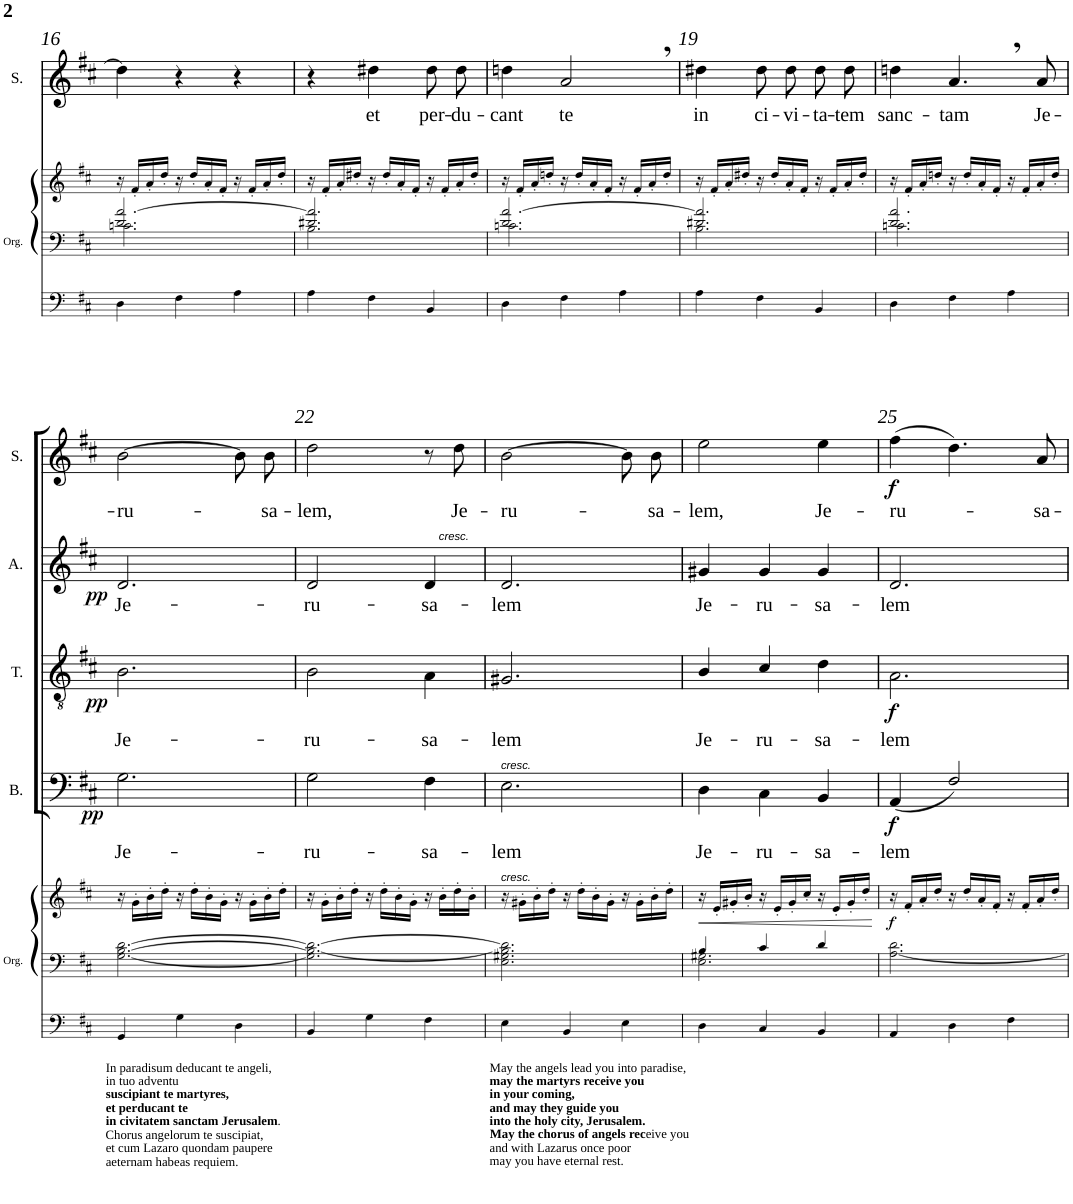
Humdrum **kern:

**kern	**kern	**kern	**dynam	**kern	**text	**dynam	**kern	**text	**dynam	**kern	**text	**dynam	**kern	**text	**dynam
*part5	*part5	*part5	*part5	*part4	*part4	*part4	*part3	*part3	*part3	*part2	*part2	*part2	*part1	*part1	*part1
*staff7	*staff6	*staff5	*staff5/6/7	*staff4	*staff4	*staff4	*staff3	*staff3	*staff3	*staff2	*staff2	*staff2	*staff1	*staff1	*staff1
*I"Organ	*	*	*	*I"Bass	*	*	*I"Tenor	*	*	*I"Alto	*	*	*I"Soprano	*	*
*I'Org.	*	*	*	*I'B.	*	*	*I'T.	*	*	*I'A.	*	*	*I'S.	*	*
!!LO:PB:g=z
*clefF4	*clefF4	*clefG2	*	*clefF4	*	*	*clefGv2	*	*	*clefG2	*	*	*clefG2	*	*
*k[f#c#]	*k[f#c#]	*k[f#c#]	*	*k[f#c#]	*	*	*k[f#c#]	*	*	*k[f#c#]	*	*	*k[f#c#]	*	*
*D:	*D:	*D:	*	*D:	*	*	*D:	*	*	*D:	*	*	*D:	*	*
*M3/4	*M3/4	*M3/4	*	*M3/4	*	*	*M3/4	*	*	*M3/4	*	*	*M3/4	*	*
=16	=16	=16	=16	=16	=16	=16	=16	=16	=16	=16	=16	=16	=16	=16	=16
*	*^	*	*	*	*	*	*	*	*	*	*	*	*	*	*
4D\	2.d/ [>2.a/	2.cn\	16r	.	2.r	.	.	2.r	.	.	2.r	.	.	4dd\]	.	.
.	.	.	16f#'/LL	.	.	.	.	.	.	.	.	.	.	.	.	.
.	.	.	16a'/	.	.	.	.	.	.	.	.	.	.	.	.	.
.	.	.	16dd'/JJ	.	.	.	.	.	.	.	.	.	.	.	.	.
4F#\	.	.	16r	.	.	.	.	.	.	.	.	.	.	4r	.	.
.	.	.	16dd'/LL	.	.	.	.	.	.	.	.	.	.	.	.	.
.	.	.	16a'/	.	.	.	.	.	.	.	.	.	.	.	.	.
.	.	.	16f#'/JJ	.	.	.	.	.	.	.	.	.	.	.	.	.
4A\	.	.	16r	.	.	.	.	.	.	.	.	.	.	4r	.	.
.	.	.	16f#'/LL	.	.	.	.	.	.	.	.	.	.	.	.	.
.	.	.	16a'/	.	.	.	.	.	.	.	.	.	.	.	.	.
.	.	.	16dd'/JJ	.	.	.	.	.	.	.	.	.	.	.	.	.
=17	=17	=17	=17	=17	=17	=17	=17	=17	=17	=17	=17	=17	=17	=17	=17	=17
4A\	2.d#X/ 2.a/]	2.B\	16r	.	2.r	.	.	2.r	.	.	2.r	.	.	4r	.	.
.	.	.	16f#'/LL	.	.	.	.	.	.	.	.	.	.	.	.	.
.	.	.	16a'/	.	.	.	.	.	.	.	.	.	.	.	.	.
.	.	.	16dd#X'/JJ	.	.	.	.	.	.	.	.	.	.	.	.	.
!	!	!	!	!	!	!	!	!	!	!	!	!	!	!	!LO:LY:b	!
4F#\	.	.	16r	.	.	.	.	.	.	.	.	.	.	4dd#X\	et	.
.	.	.	16dd#'/LL	.	.	.	.	.	.	.	.	.	.	.	.	.
.	.	.	16a'/	.	.	.	.	.	.	.	.	.	.	.	.	.
.	.	.	16f#'/JJ	.	.	.	.	.	.	.	.	.	.	.	.	.
!	!	!	!	!	!	!	!	!	!	!	!	!	!	!	!LO:LY:b	!
4BB/	.	.	16r	.	.	.	.	.	.	.	.	.	.	8dd#\L	per-	.
.	.	.	16f#'/LL	.	.	.	.	.	.	.	.	.	.	.	.	.
!	!	!	!	!	!	!	!	!	!	!	!	!	!	!	!LO:LY:b	!
.	.	.	16a'/	.	.	.	.	.	.	.	.	.	.	8dd#\J	-du-	.
.	.	.	16dd#'/JJ	.	.	.	.	.	.	.	.	.	.	.	.	.
=18	=18	=18	=18	=18	=18	=18	=18	=18	=18	=18	=18	=18	=18	=18	=18	=18
!	!	!	!	!	!	!	!	!	!	!	!	!	!	!	!LO:LY:b	!
4D\	2.d/ [>2.a/	2.cn\	16r	.	2.r	.	.	2.r	.	.	2.r	.	.	4ddn\	-cant	.
.	.	.	16f#'/LL	.	.	.	.	.	.	.	.	.	.	.	.	.
.	.	.	16a'/	.	.	.	.	.	.	.	.	.	.	.	.	.
.	.	.	16ddn'/JJ	.	.	.	.	.	.	.	.	.	.	.	.	.
!	!	!	!	!	!	!	!	!	!	!	!	!	!	!	!LO:LY:b	!
4F#\	.	.	16r	.	.	.	.	.	.	.	.	.	.	2a,</	te	.
.	.	.	16dd'/LL	.	.	.	.	.	.	.	.	.	.	.	.	.
.	.	.	16a'/	.	.	.	.	.	.	.	.	.	.	.	.	.
.	.	.	16f#'/JJ	.	.	.	.	.	.	.	.	.	.	.	.	.
4A\	.	.	16r	.	.	.	.	.	.	.	.	.	.	.	.	.
.	.	.	16f#'/LL	.	.	.	.	.	.	.	.	.	.	.	.	.
.	.	.	16a'/	.	.	.	.	.	.	.	.	.	.	.	.	.
.	.	.	16dd'/JJ	.	.	.	.	.	.	.	.	.	.	.	.	.
=19	=19	=19	=19	=19	=19	=19	=19	=19	=19	=19	=19	=19	=19	=19	=19	=19
!	!	!	!	!	!	!	!	!	!	!	!	!	!	!	!LO:LY:b	!
4A\	2.d#X/ 2.a/]	2.B\	16r	.	2.r	.	.	2.r	.	.	2.r	.	.	4dd#X\	in	.
.	.	.	16f#'/LL	.	.	.	.	.	.	.	.	.	.	.	.	.
.	.	.	16a'/	.	.	.	.	.	.	.	.	.	.	.	.	.
.	.	.	16dd#X'/JJ	.	.	.	.	.	.	.	.	.	.	.	.	.
!	!	!	!	!	!	!	!	!	!	!	!	!	!	!	!LO:LY:b	!
4F#\	.	.	16r	.	.	.	.	.	.	.	.	.	.	8dd#\L	ci-	.
.	.	.	16dd#'/LL	.	.	.	.	.	.	.	.	.	.	.	.	.
!	!	!	!	!	!	!	!	!	!	!	!	!	!	!	!LO:LY:b	!
.	.	.	16a'/	.	.	.	.	.	.	.	.	.	.	8dd#\J	-vi-	.
.	.	.	16f#'/JJ	.	.	.	.	.	.	.	.	.	.	.	.	.
!	!	!	!	!	!	!	!	!	!	!	!	!	!	!	!LO:LY:b	!
4BB/	.	.	16r	.	.	.	.	.	.	.	.	.	.	8dd#\L	-ta-	.
.	.	.	16f#'/LL	.	.	.	.	.	.	.	.	.	.	.	.	.
!	!	!	!	!	!	!	!	!	!	!	!	!	!	!	!LO:LY:b	!
.	.	.	16a'/	.	.	.	.	.	.	.	.	.	.	8dd#\J	-tem	.
.	.	.	16dd#'/JJ	.	.	.	.	.	.	.	.	.	.	.	.	.
=20	=20	=20	=20	=20	=20	=20	=20	=20	=20	=20	=20	=20	=20	=20	=20	=20
!	!	!	!	!	!	!	!	!	!	!	!	!	!	!	!LO:LY:b	!
4D\	2.d/ 2.a/	2.cn\	16r	.	2.r	.	.	2.r	.	.	2.r	.	.	4ddn\	sanc-	.
.	.	.	16f#'/LL	.	.	.	.	.	.	.	.	.	.	.	.	.
.	.	.	16a'/	.	.	.	.	.	.	.	.	.	.	.	.	.
.	.	.	16ddn'/JJ	.	.	.	.	.	.	.	.	.	.	.	.	.
!	!	!	!	!	!	!	!	!	!	!	!	!	!	!	!LO:LY:b	!
4F#\	.	.	16r	.	.	.	.	.	.	.	.	.	.	4.a,</	-tam	.
.	.	.	16dd'/LL	.	.	.	.	.	.	.	.	.	.	.	.	.
.	.	.	16a'/	.	.	.	.	.	.	.	.	.	.	.	.	.
.	.	.	16f#'/JJ	.	.	.	.	.	.	.	.	.	.	.	.	.
4A\	.	.	16r	.	.	.	.	.	.	.	.	.	.	.	.	.
.	.	.	16f#'/LL	.	.	.	.	.	.	.	.	.	.	.	.	.
!	!	!	!	!	!	!	!	!	!	!	!	!	!	!	!LO:LY:b	!
.	.	.	16a'/	.	.	.	.	.	.	.	.	.	.	8a/	Je-	.
.	.	.	16dd'/JJ	.	.	.	.	.	.	.	.	.	.	.	.	.
*	*v	*v	*	*	*	*	*	*	*	*	*	*	*	*	*	*
!!LO:LB:g=z
=21	=21	=21	=21	=21	=21	=21	=21	=21	=21	=21	=21	=21	=21	=21	=21
!LO:TX:b:t=In paradisum deducant te angeli,	!	!	!	!	!	!	!	!	!	!	!	!	!	!	!
!LO:TX:b:t=in tuo adventu	!	!	!	!	!	!	!	!	!	!	!	!	!	!	!
!LO:TX:b:B:t=suscipiant te martyres,	!	!	!	!	!	!	!	!	!	!	!	!	!	!	!
!LO:TX:b:t=et perducant te	!	!	!	!	!	!	!	!	!	!	!	!	!	!	!
!LO:TX:b:t=in civitatem sanctam Jerusalem	!	!	!	!	!	!	!	!	!	!	!	!	!	!	!
!LO:TX:b:t=.	!	!	!	!	!	!	!	!	!	!	!	!	!	!	!
!LO:TX:b:t=Chorus angelorum te suscipiat,	!	!	!	!	!	!	!	!	!	!	!	!	!	!	!
!LO:TX:b:t=et cum Lazaro quondam paupere	!	!	!	!	!	!	!	!	!	!	!	!	!	!	!
!LO:TX:b:t=aeternam habeas requiem.	!	!	!	!	!	!	!	!	!	!	!	!	!	!	!
!	!	!	!	!	!LO:LY:b	!LO:DY:b	!	!LO:LY:b	!LO:DY:b	!	!LO:LY:b	!LO:DY:b	!	!LO:LY:b	!
4GG/	[2.G\ [2.B\ [2.d\	16r	.	2.G\	Je-	pp	2.B\	Je-	pp	2.d/	Je-	pp	[2b\	-ru-	.
.	.	16g'\LL	.	.	.	.	.	.	.	.	.	.	.	.	.
.	.	16b'\	.	.	.	.	.	.	.	.	.	.	.	.	.
.	.	16dd'\JJ	.	.	.	.	.	.	.	.	.	.	.	.	.
4G\	.	16r	.	.	.	.	.	.	.	.	.	.	.	.	.
.	.	16dd'\LL	.	.	.	.	.	.	.	.	.	.	.	.	.
.	.	16b'\	.	.	.	.	.	.	.	.	.	.	.	.	.
.	.	16g'\JJ	.	.	.	.	.	.	.	.	.	.	.	.	.
4D\	.	16r	.	.	.	.	.	.	.	.	.	.	8b\L]	.	.
.	.	16g'\LL	.	.	.	.	.	.	.	.	.	.	.	.	.
!	!	!	!	!	!	!	!	!	!	!	!	!	!	!LO:LY:b	!
.	.	16b'\	.	.	.	.	.	.	.	.	.	.	8b\J	-sa-	.
.	.	16dd'\JJ	.	.	.	.	.	.	.	.	.	.	.	.	.
=22	=22	=22	=22	=22	=22	=22	=22	=22	=22	=22	=22	=22	=22	=22	=22
!	!	!	!	!	!LO:LY:b	!	!	!LO:LY:b	!	!	!LO:LY:b	!	!	!LO:LY:b	!
*	*	*	*	*	*	*	*	*	*	*	*	*	*^	*	*
4BB/	2.G\] 2.B\_ 2.d\_	16r	.	2G\	-ru-	.	2B\	-ru-	.	2d/	-ru-	.	2dd\	2ryy	-lem,	.
.	.	16g'\LL	.	.	.	.	.	.	.	.	.	.	.	.	.	.
.	.	16b'\	.	.	.	.	.	.	.	.	.	.	.	.	.	.
.	.	16dd'\JJ	.	.	.	.	.	.	.	.	.	.	.	.	.	.
4G\	.	16r	.	.	.	.	.	.	.	.	.	.	.	.	.	.
.	.	16dd'\LL	.	.	.	.	.	.	.	.	.	.	.	.	.	.
.	.	16b'\	.	.	.	.	.	.	.	.	.	.	.	.	.	.
.	.	16g'\JJ	.	.	.	.	.	.	.	.	.	.	.	.	.	.
!	!	!	!	!	!LO:LY:b	!	!	!LO:LY:b	!	!	!LO:LY:b	!	!	!	!	!
4F#\	.	16r	.	4F#\	-sa-	.	4A\	-sa-	.	4d/	-sa-	.	8r	16ryy	.	.
!	!	!	!	!	!	!	!	!	!	!	!	!	!	!LO:TX:b:i:t=cresc.	!	!
.	.	16b'\LL	.	.	.	.	.	.	.	.	.	.	.	8.ryy	.	.
!	!	!	!	!	!	!	!	!	!	!	!	!	!	!	!LO:LY:b	!
.	.	16dd'\	.	.	.	.	.	.	.	.	.	.	8dd\	.	Je-	.
.	.	16b'\JJ	.	.	.	.	.	.	.	.	.	.	.	.	.	.
=23	=23	=23	=23	=23	=23	=23	=23	=23	=23	=23	=23	=23	=23	=23	=23	=23
!	!	!	!	!	!	!	!LO:TX:b:i:t=cresc.	!	!	!	!	!	!	!	!	!
!	!	!	!	!LO:TX:b:i:t=cresc.	!	!	!	!	!	!	!	!	!	!	!	!
!LO:TX:b:t=May the angels lead you into paradise,	!	!	!	!	!	!	!	!	!	!	!	!	!	!	!	!
!LO:TX:b:B:t=may the martyrs receive you	!	!	!	!	!	!	!	!	!	!	!	!	!	!	!	!
!LO:TX:b:t=in your coming,	!	!	!	!	!	!	!	!	!	!	!	!	!	!	!	!
!LO:TX:b:t=and may they guide you	!	!	!	!	!	!	!	!	!	!	!	!	!	!	!	!
!LO:TX:b:t=into the holy city, Jerusalem.	!	!	!	!	!	!	!	!	!	!	!	!	!	!	!	!
!LO:TX:b:t=May the chorus of angels rec	!	!	!	!	!	!	!	!	!	!	!	!	!	!	!	!
!LO:TX:b:t=eive you	!	!	!	!	!	!	!	!	!	!	!	!	!	!	!	!
!LO:TX:b:t=and with Lazarus once poor	!	!	!	!	!	!	!	!	!	!	!	!	!	!	!	!
!LO:TX:b:t=may you have eternal rest.	!	!	!	!	!	!	!	!	!	!	!	!	!	!	!	!
!	!	!	!	!	!LO:LY:b	!	!	!LO:LY:b	!	!	!LO:LY:b	!	!	!	!LO:LY:b	!
*	*	*	*	*	*	*	*	*	*	*	*	*	*v	*v	*	*
4E\	2.E\ 2.G#X\ 2.B\] 2.d\]	16r	.	2.E\	-lem	.	2.G#X/	-lem	.	2.d/	-lem	.	[2b\	-ru-	.
.	.	16g#X'\LL	.	.	.	.	.	.	.	.	.	.	.	.	.
.	.	16b'\	.	.	.	.	.	.	.	.	.	.	.	.	.
.	.	16dd'\JJ	.	.	.	.	.	.	.	.	.	.	.	.	.
4BB/	.	16r	.	.	.	.	.	.	.	.	.	.	.	.	.
.	.	16dd'\LL	.	.	.	.	.	.	.	.	.	.	.	.	.
.	.	16b'\	.	.	.	.	.	.	.	.	.	.	.	.	.
.	.	16g#'\JJ	.	.	.	.	.	.	.	.	.	.	.	.	.
4E\	.	16r	.	.	.	.	.	.	.	.	.	.	8b\L]	.	.
.	.	16g#'\LL	.	.	.	.	.	.	.	.	.	.	.	.	.
!	!	!	!	!	!	!	!	!	!	!	!	!	!	!LO:LY:b	!
.	.	16b'\	.	.	.	.	.	.	.	.	.	.	8b\J	-sa-	.
.	.	16dd'\JJ	.	.	.	.	.	.	.	.	.	.	.	.	.
=24	=24	=24	=24	=24	=24	=24	=24	=24	=24	=24	=24	=24	=24	=24	=24
*	*^	*	*	*	*	*	*	*	*	*	*	*	*	*	*
!	!	!	!	!LO:HP:b	!	!LO:LY:b	!	!	!LO:LY:b	!	!	!LO:LY:b	!	!	!LO:LY:b	!
4D\	4B/	2.E\ 2.G#X\	16r	<	4D\	Je-	.	4B/	Je-	.	4g#X/	Je-	.	2ee\	-lem,	.
.	.	.	16e'/LL	.	.	.	.	.	.	.	.	.	.	.	.	.
.	.	.	16g#X'/	.	.	.	.	.	.	.	.	.	.	.	.	.
.	.	.	16b'/JJ	.	.	.	.	.	.	.	.	.	.	.	.	.
!	!	!	!	!	!	!LO:LY:b	!	!	!LO:LY:b	!	!	!LO:LY:b	!	!	!	!
4C#/	4c#/	.	16r	.	4C#\	-ru-	.	4c#/	-ru-	.	4g#/	-ru-	.	.	.	.
.	.	.	16e'/LL	.	.	.	.	.	.	.	.	.	.	.	.	.
.	.	.	16g#'/	.	.	.	.	.	.	.	.	.	.	.	.	.
.	.	.	16cc#'/JJ	.	.	.	.	.	.	.	.	.	.	.	.	.
!	!	!	!	!	!	!LO:LY:b	!	!	!LO:LY:b	!	!	!LO:LY:b	!	!	!LO:LY:b	!
4BB/	4d/	.	16r	.	4BB/	-sa-	.	4d\	-sa-	.	4g#/	-sa-	.	4ee\	Je-	.
.	.	.	16e'/LL	.	.	.	.	.	.	.	.	.	.	.	.	.
.	.	.	16g#'/	.	.	.	.	.	.	.	.	.	.	.	.	.
.	.	.	16dd'/JJ	.	.	.	.	.	.	.	.	.	.	.	.	.
*	*v	*v	*	*	*	*	*	*	*	*	*	*	*	*	*	*
.	.	.	[	.	.	.	.	.	.	.	.	.	.	.	.
=25	=25	=25	=25	=25	=25	=25	=25	=25	=25	=25	=25	=25	=25	=25	=25
!	!	!	!LO:DY:b	!	!LO:LY:b	!LO:DY:b	!	!LO:LY:b	!LO:DY:b	!	!LO:LY:b	!	!	!LO:LY:b	!LO:DY:b
4AA/	[2.A\ 2.d\	16r	f	(4AA/	-lem	f	2.A\	-lem	f	2.d/	-lem	.	(4ff#\	-ru-	f
.	.	16f#'/LL	.	.	.	.	.	.	.	.	.	.	.	.	.
.	.	16a'/	.	.	.	.	.	.	.	.	.	.	.	.	.
.	.	16dd'/JJ	.	.	.	.	.	.	.	.	.	.	.	.	.
4D\	.	16r	.	2F#/)	.	.	.	.	.	.	.	.	4.dd\)	.	.
.	.	16dd'/LL	.	.	.	.	.	.	.	.	.	.	.	.	.
.	.	16a'/	.	.	.	.	.	.	.	.	.	.	.	.	.
.	.	16f#'/JJ	.	.	.	.	.	.	.	.	.	.	.	.	.
4F#\	.	16r	.	.	.	.	.	.	.	.	.	.	.	.	.
.	.	16f#'/LL	.	.	.	.	.	.	.	.	.	.	.	.	.
!	!	!	!	!	!	!	!	!	!	!	!	!	!	!LO:LY:b	!
.	.	16a'/	.	.	.	.	.	.	.	.	.	.	8a/	-sa-	.
.	.	16dd'/JJ	.	.	.	.	.	.	.	.	.	.	.	.	.
=	=	=	=	=	=	=	=	=	=	=	=	=	=	=	=
*-	*-	*-	*-	*-	*-	*-	*-	*-	*-	*-	*-	*-	*-	*-	*-
